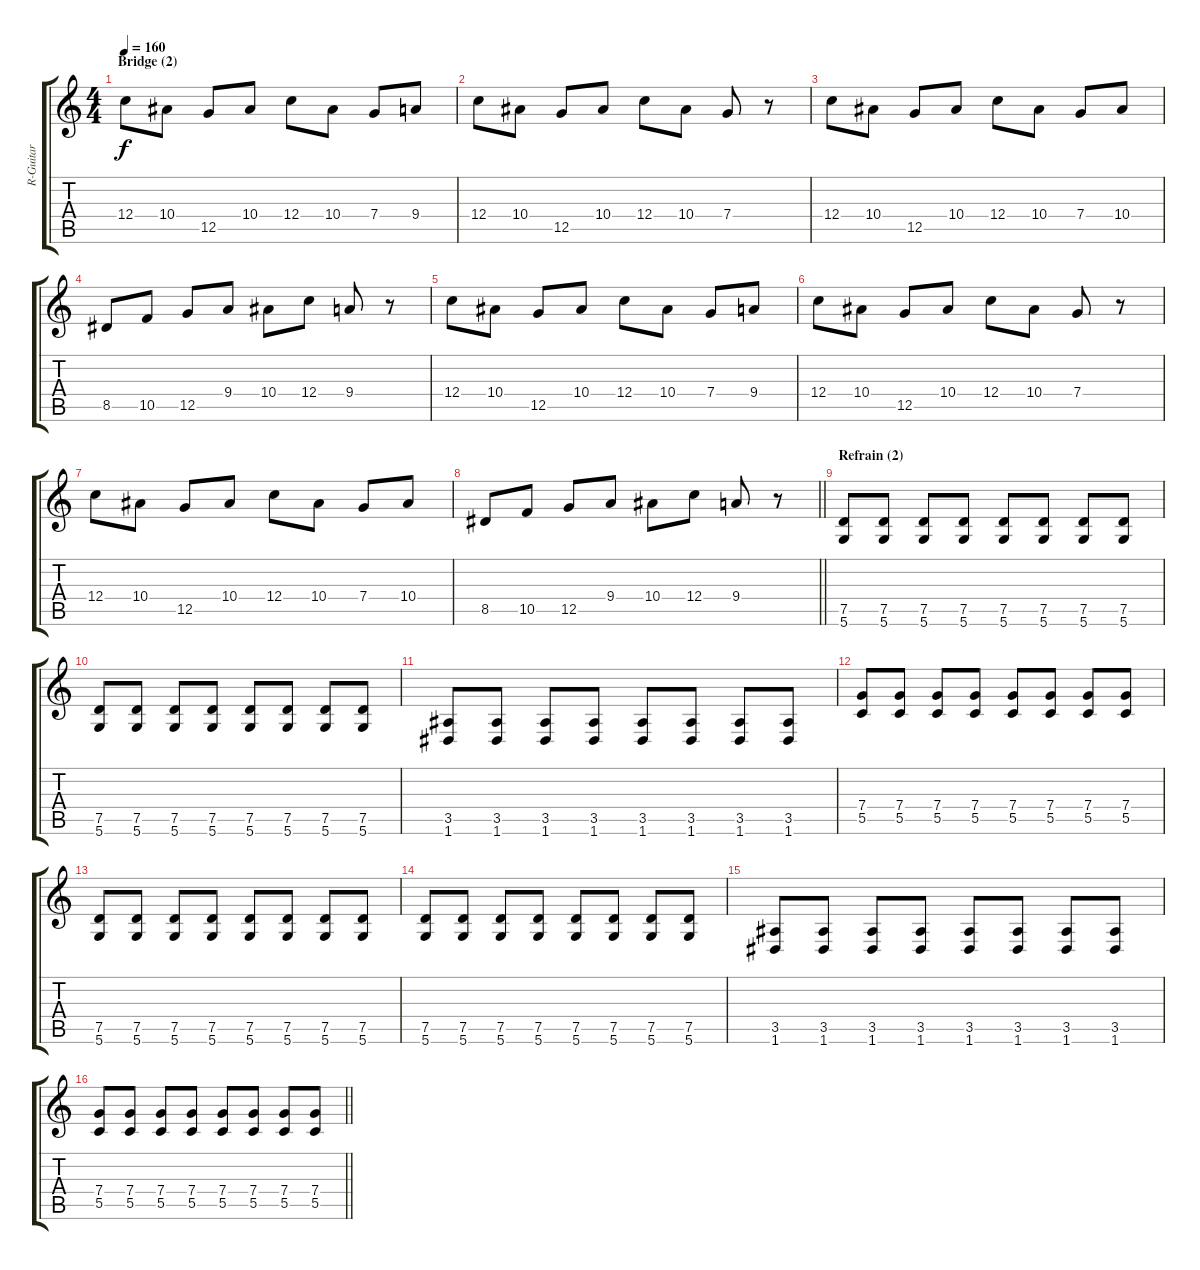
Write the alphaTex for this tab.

\track ("R-Guitar" "R-Guitar") {instrument distortionguitar}
\staff {score tabs}
\tuning (D4 A3 F3 C3 G2 D2) {hide}
\ts (4 4)
\section ("" "Bridge (2)")
\tempo 160
\clef g2
\ks c
12.4.8{dy f} 10.4.8 12.5.8 10.4.8 12.4.8 10.4.8 7.4.8 9.4.8 |
12.4.8 10.4.8 12.5.8 10.4.8 12.4.8 10.4.8 7.4.8 r.8 |
12.4.8 10.4.8 12.5.8 10.4.8 12.4.8 10.4.8 7.4.8 10.4.8 |
8.5.8 10.5.8 12.5.8 9.4.8 10.4.8 12.4.8 9.4.8 r.8 |
12.4.8 10.4.8 12.5.8 10.4.8 12.4.8 10.4.8 7.4.8 9.4.8 |
12.4.8 10.4.8 12.5.8 10.4.8 12.4.8 10.4.8 7.4.8 r.8 |
12.4.8 10.4.8 12.5.8 10.4.8 12.4.8 10.4.8 7.4.8 10.4.8 |
\barLineRight lightlight
8.5.8 10.5.8 12.5.8 9.4.8 10.4.8 12.4.8 9.4.8 r.8 |
\section ("" "Refrain (2)")
(7.5 5.6).8 (7.5 5.6).8 (7.5 5.6).8 (7.5 5.6).8 (7.5 5.6).8 (7.5 5.6).8 (7.5 5.6).8 (7.5 5.6).8 |
(7.5 5.6).8 (7.5 5.6).8 (7.5 5.6).8 (7.5 5.6).8 (7.5 5.6).8 (7.5 5.6).8 (7.5 5.6).8 (7.5 5.6).8 |
(3.5 1.6).8 (3.5 1.6).8 (3.5 1.6).8 (3.5 1.6).8 (3.5 1.6).8 (3.5 1.6).8 (3.5 1.6).8 (3.5 1.6).8 |
(7.4 5.5).8 (7.4 5.5).8 (7.4 5.5).8 (7.4 5.5).8 (7.4 5.5).8 (7.4 5.5).8 (7.4 5.5).8 (7.4 5.5).8 |
(7.5 5.6).8 (7.5 5.6).8 (7.5 5.6).8 (7.5 5.6).8 (7.5 5.6).8 (7.5 5.6).8 (7.5 5.6).8 (7.5 5.6).8 |
(7.5 5.6).8 (7.5 5.6).8 (7.5 5.6).8 (7.5 5.6).8 (7.5 5.6).8 (7.5 5.6).8 (7.5 5.6).8 (7.5 5.6).8 |
(3.5 1.6).8 (3.5 1.6).8 (3.5 1.6).8 (3.5 1.6).8 (3.5 1.6).8 (3.5 1.6).8 (3.5 1.6).8 (3.5 1.6).8 |
\barLineRight lightlight
(7.4 5.5).8 (7.4 5.5).8 (7.4 5.5).8 (7.4 5.5).8 (7.4 5.5).8 (7.4 5.5).8 (7.4 5.5).8 (7.4 5.5).8
